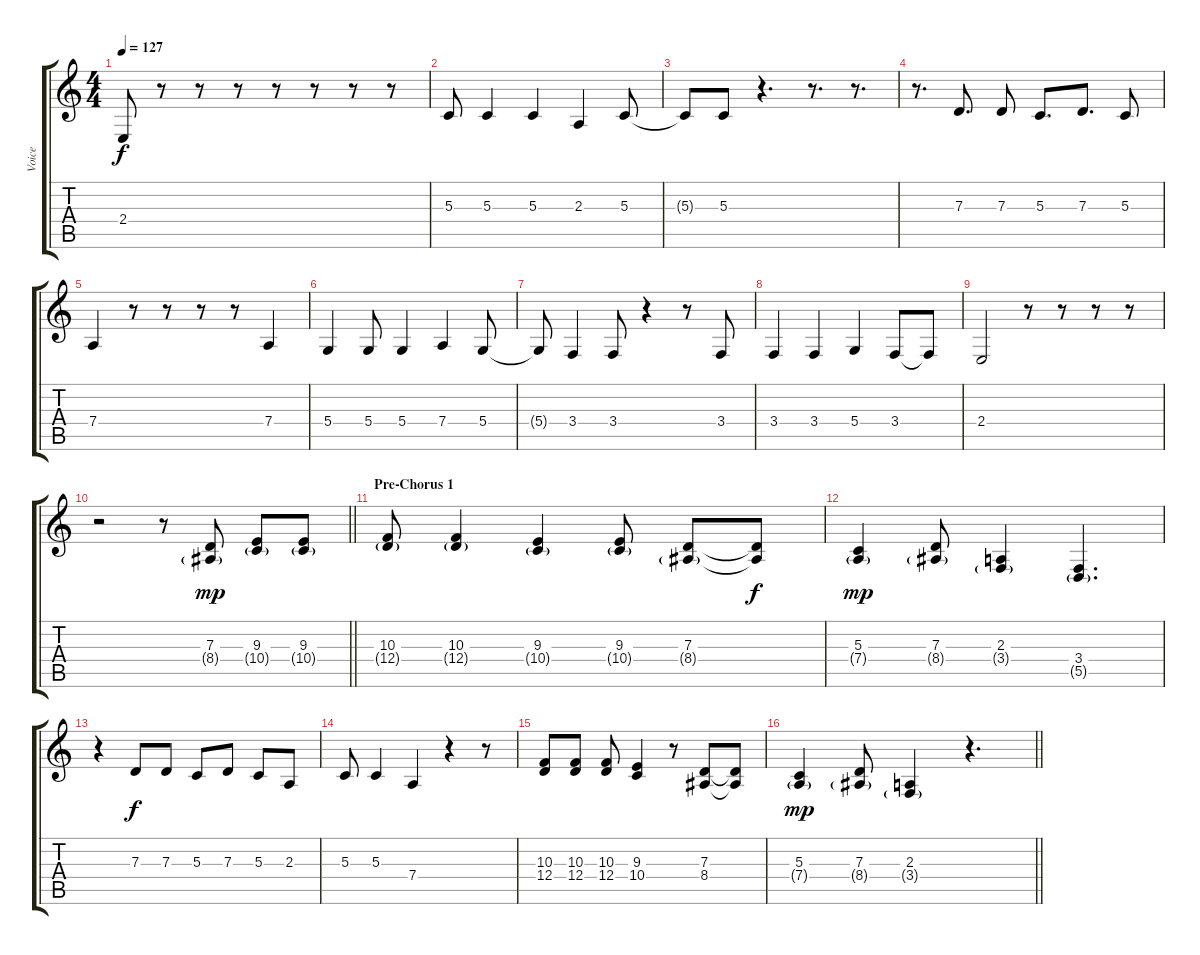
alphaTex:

\track ("Voice" "Voice") {instrument lead6voice}
\staff {score tabs}
\tuning (E4 B3 G3 D3 A2 E2) {hide}
\ts (4 4)
\tempo 127
\clef g2
\ks c
2.4{t}.8{dy f} r.8 r.8 r.8 r.8 r.8 r.8 r.8 |
5.3.8 5.3.4 5.3.4 2.3.4 5.3.8 |
5.3{t}.8 5.3.8 r.4{d} r.8{d} r.8{d} |
r.8{d} 7.3.8{d} 7.3.8 5.3.8{d} 7.3.8{d} 5.3.8 |
7.4.4 r.8 r.8 r.8 r.8 7.4.4 |
5.4.4 5.4.8 5.4.4 7.4.4 5.4.8 |
5.4{t}.8 3.4.4 3.4.8 r.4 r.8 3.4.8 |
3.4.4 3.4.4 5.4.4 3.4.8 3.4{t}.8 |
2.4.2 r.8 r.8 r.8 r.8 |
\barLineRight lightlight
r.2 r.8 (7.3 8.4{g}).8{dy mp} (9.3 10.4{g}).8 (9.3 10.4{g}).8 |
\section ("" "Pre-Chorus 1")
(10.3 12.4{g}).8 (10.3 12.4{g}).4 (9.3 10.4{g}).4 (9.3 10.4{g}).8 (7.3 8.4{g}).8 (7.3{t} 8.4{t}).8{dy f} |
(5.3 7.4{g}).4{dy mp} (7.3 8.4{g}).8 (2.3 3.4{g}).4 (3.4 5.5{g}).4{d} |
r.4 7.3.8{dy f} 7.3.8 5.3.8 7.3.8 5.3.8 2.3.8 |
5.3.8 5.3.4 7.4.4 r.4 r.8 |
(10.3 12.4).8 (10.3 12.4).8 (10.3 12.4).8 (9.3 10.4).4 r.8 (7.3 8.4).8 (7.3{t} 8.4{t}).8 |
\barLineRight lightlight
(5.3 7.4{g}).4{dy mp} (7.3 8.4{g}).8 (2.3 3.4{g}).4 r.4{d}
